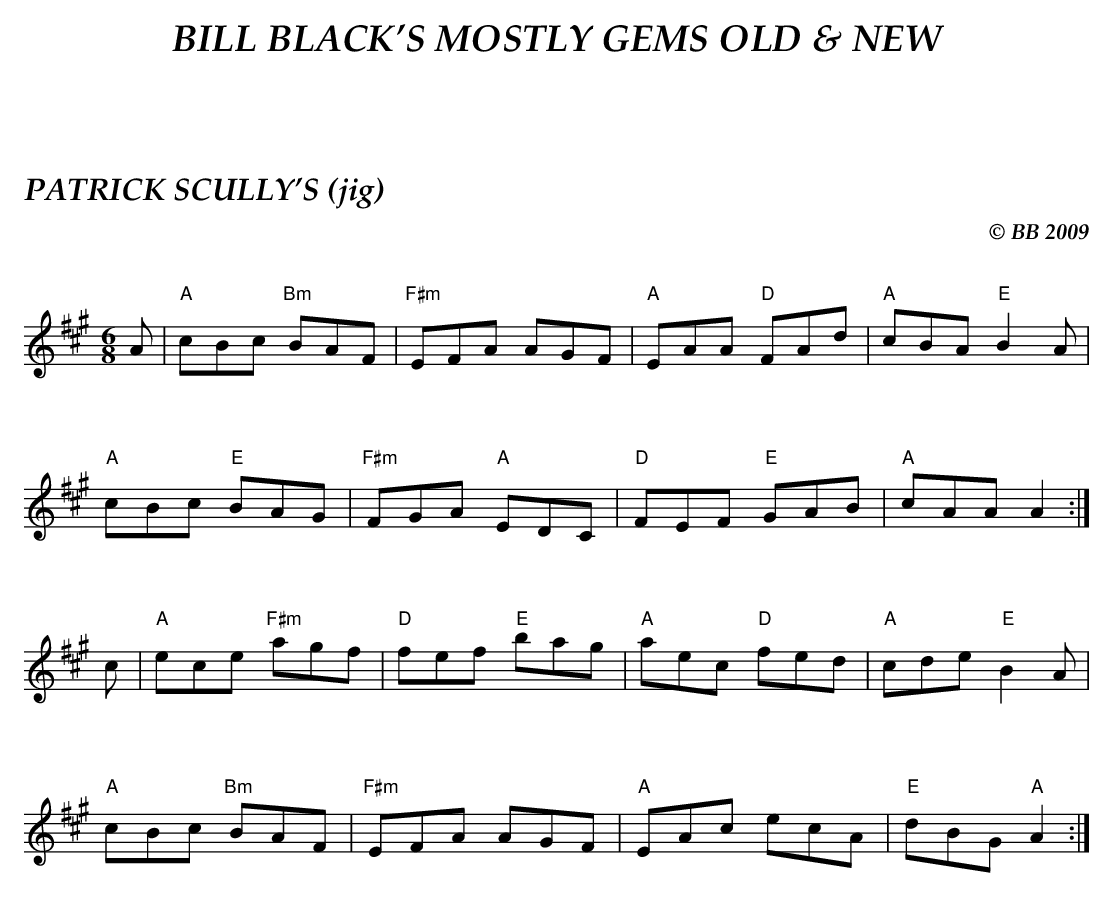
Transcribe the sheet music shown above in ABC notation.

X:1
T:PATRICK SCULLY'S (jig)
C:© BB 2009
L:1/8
M:6/8
Q:1/4=160
K:A
A|"A" cBc "Bm" BAF|"F#m" EFA AGF|"A" EAA "D"FAd|"A" cBA "E" B2A|
"A" cBc "E" BAG|"F#m" FGA "A" EDC|"D" FEF "E" GAB|"A" cAA A2 :|
c|"A" ece "F#m" agf|"D" fef "E" bag|"A" aec "D" fed|"A" cde "E" B2A|
"A" cBc "Bm" BAF|"F#m" EFA AGF|"A" EAc ecA|"E" dBG "A" A2 :|
